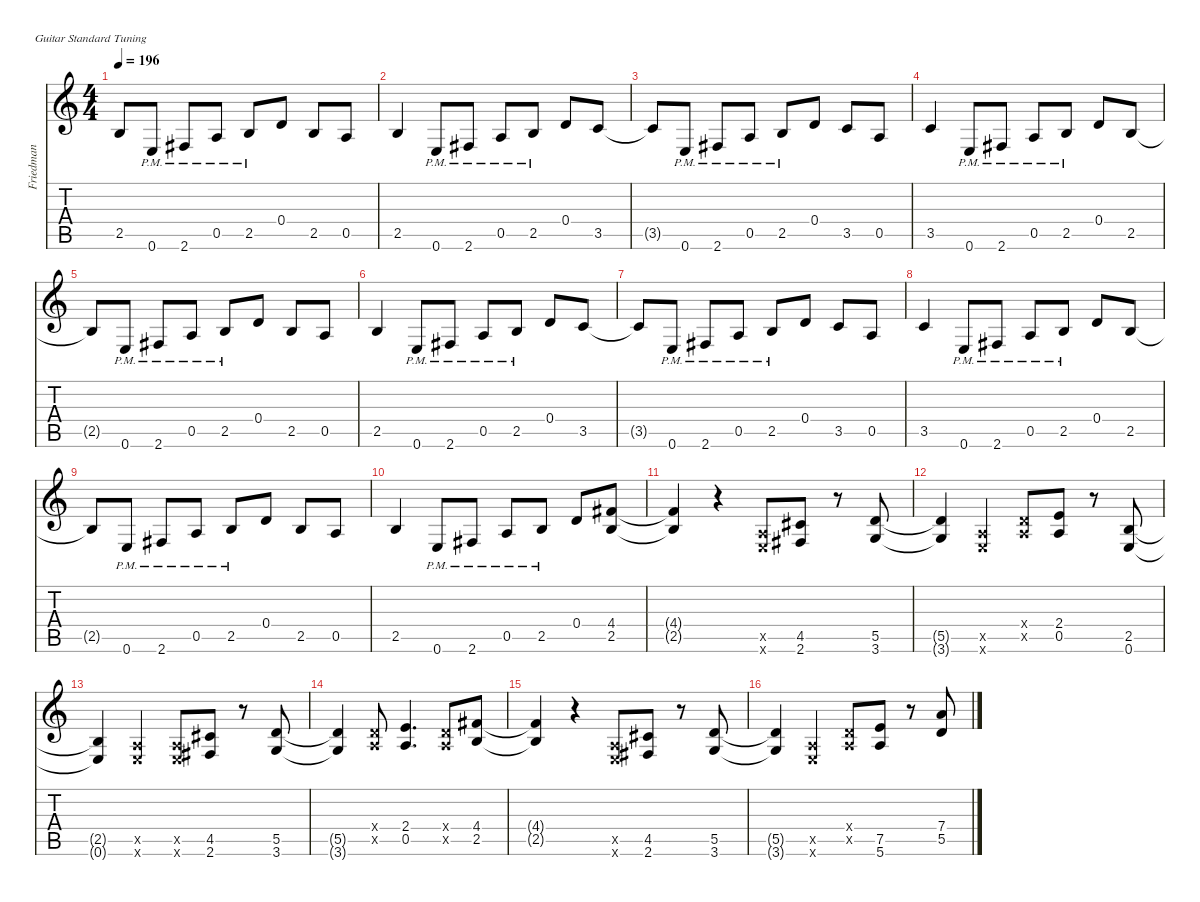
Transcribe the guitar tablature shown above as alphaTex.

\defaultSystemsLayout 4
\hideDynamics
\bracketExtendMode nobrackets
\firstSystemTrackNameMode fullname
\otherSystemsTrackNameOrientation horizontal
\track ("Friedman" "od.guit.") {mute instrument overdrivenguitar}
\staff {score tabs}
\tuning (E4 B3 G3 D3 A2 E2)
\ts (4 4)
\tempo 196
\clef g2
\ks c
2.5{t}.8{dy f beam Up} 0.6{pm}.8{beam Up} 2.6{pm acc #}.8{beam Up} 0.5{pm}.8{beam Up} 2.5{pm}.8{beam Up} 0.4.8{beam Up} 2.5.8{beam Up} 0.5.8{beam Up} |
2.5.4{beam Up} 0.6{pm}.8{beam Up} 2.6{pm acc #}.8{beam Up} 0.5{pm}.8{beam Up} 2.5{pm}.8{beam Up} 0.4.8{beam Up} 3.5.8{beam Up} |
3.5{t}.8{beam Up} 0.6{pm}.8{beam Up} 2.6{pm acc #}.8{beam Up} 0.5{pm}.8{beam Up} 2.5{pm}.8{beam Up} 0.4.8{beam Up} 3.5.8{beam Up} 0.5.8{beam Up} |
3.5.4{beam Up} 0.6{pm}.8{beam Up} 2.6{pm acc #}.8{beam Up} 0.5{pm}.8{beam Up} 2.5{pm}.8{beam Up} 0.4.8{beam Up} 2.5.8{beam Up} |
2.5{t}.8{beam Up} 0.6{pm}.8{beam Up} 2.6{pm acc #}.8{beam Up} 0.5{pm}.8{beam Up} 2.5{pm}.8{beam Up} 0.4.8{beam Up} 2.5.8{beam Up} 0.5.8{beam Up} |
2.5.4{beam Up} 0.6{pm}.8{beam Up} 2.6{pm acc #}.8{beam Up} 0.5{pm}.8{beam Up} 2.5{pm}.8{beam Up} 0.4.8{beam Up} 3.5.8{beam Up} |
3.5{t}.8{beam Up} 0.6{pm}.8{beam Up} 2.6{pm acc #}.8{beam Up} 0.5{pm}.8{beam Up} 2.5{pm}.8{beam Up} 0.4.8{beam Up} 3.5.8{beam Up} 0.5.8{beam Up} |
3.5.4{beam Up} 0.6{pm}.8{beam Up} 2.6{pm acc #}.8{beam Up} 0.5{pm}.8{beam Up} 2.5{pm}.8{beam Up} 0.4.8{beam Up} 2.5.8{beam Up} |
2.5{t}.8{beam Up} 0.6{pm}.8{beam Up} 2.6{pm acc #}.8{beam Up} 0.5{pm}.8{beam Up} 2.5{pm}.8{beam Up} 0.4.8{beam Up} 2.5.8{beam Up} 0.5.8{beam Up} |
2.5.4{beam Up} 0.6{pm}.8{beam Up} 2.6{pm acc #}.8{beam Up} 0.5{pm}.8{beam Up} 2.5{pm}.8{beam Up} 0.4.8{beam Up} (4.4{acc #} 2.5).8{beam Up} |
(4.4{t acc #} 2.5{t}).4{beam Up} r.4{beam Up} (0.5{x} 0.6{x}).8{beam Up} (4.5{acc #} 2.6{acc #}).8{beam Up} r.8{beam Up} (5.5 3.6).8{beam Up} |
(5.5{t} 3.6{t}).4{beam Up} (0.5{x} 0.6{x}).4{beam Up} (0.4{x} 0.5{x}).8{beam Up} (2.4 0.5).8{beam Up} r.8{beam Up} (2.5 0.6).8{beam Up} |
(2.5{t} 0.6{t}).4{beam Up} (0.5{x} 0.6{x}).4{beam Up} (0.5{x} 0.6{x}).8{beam Up} (4.5{acc #} 2.6{acc #}).8{beam Up} r.8{beam Up} (5.5 3.6).8{beam Up} |
(5.5{t} 3.6{t}).4{beam Up} (0.4{x} 0.5{x}).8{beam Up} (2.4 0.5).4{d beam Up} (0.4{x} 0.5{x}).8{beam Up} (4.4{acc #} 2.5).8{beam Up} |
(4.4{t acc #} 2.5{t}).4{beam Up} r.4{beam Up} (0.5{x} 0.6{x}).8{beam Up} (4.5{acc #} 2.6{acc #}).8{beam Up} r.8{beam Up} (5.5 3.6).8{beam Up} |
(5.5{t} 3.6{t}).4{beam Up} (0.5{x} 0.6{x}).4{beam Up} (0.4{x} 0.5{x}).8{beam Up} (7.5 5.6).8{beam Up} r.8{beam Up} (7.4 5.5).8{beam Up}
